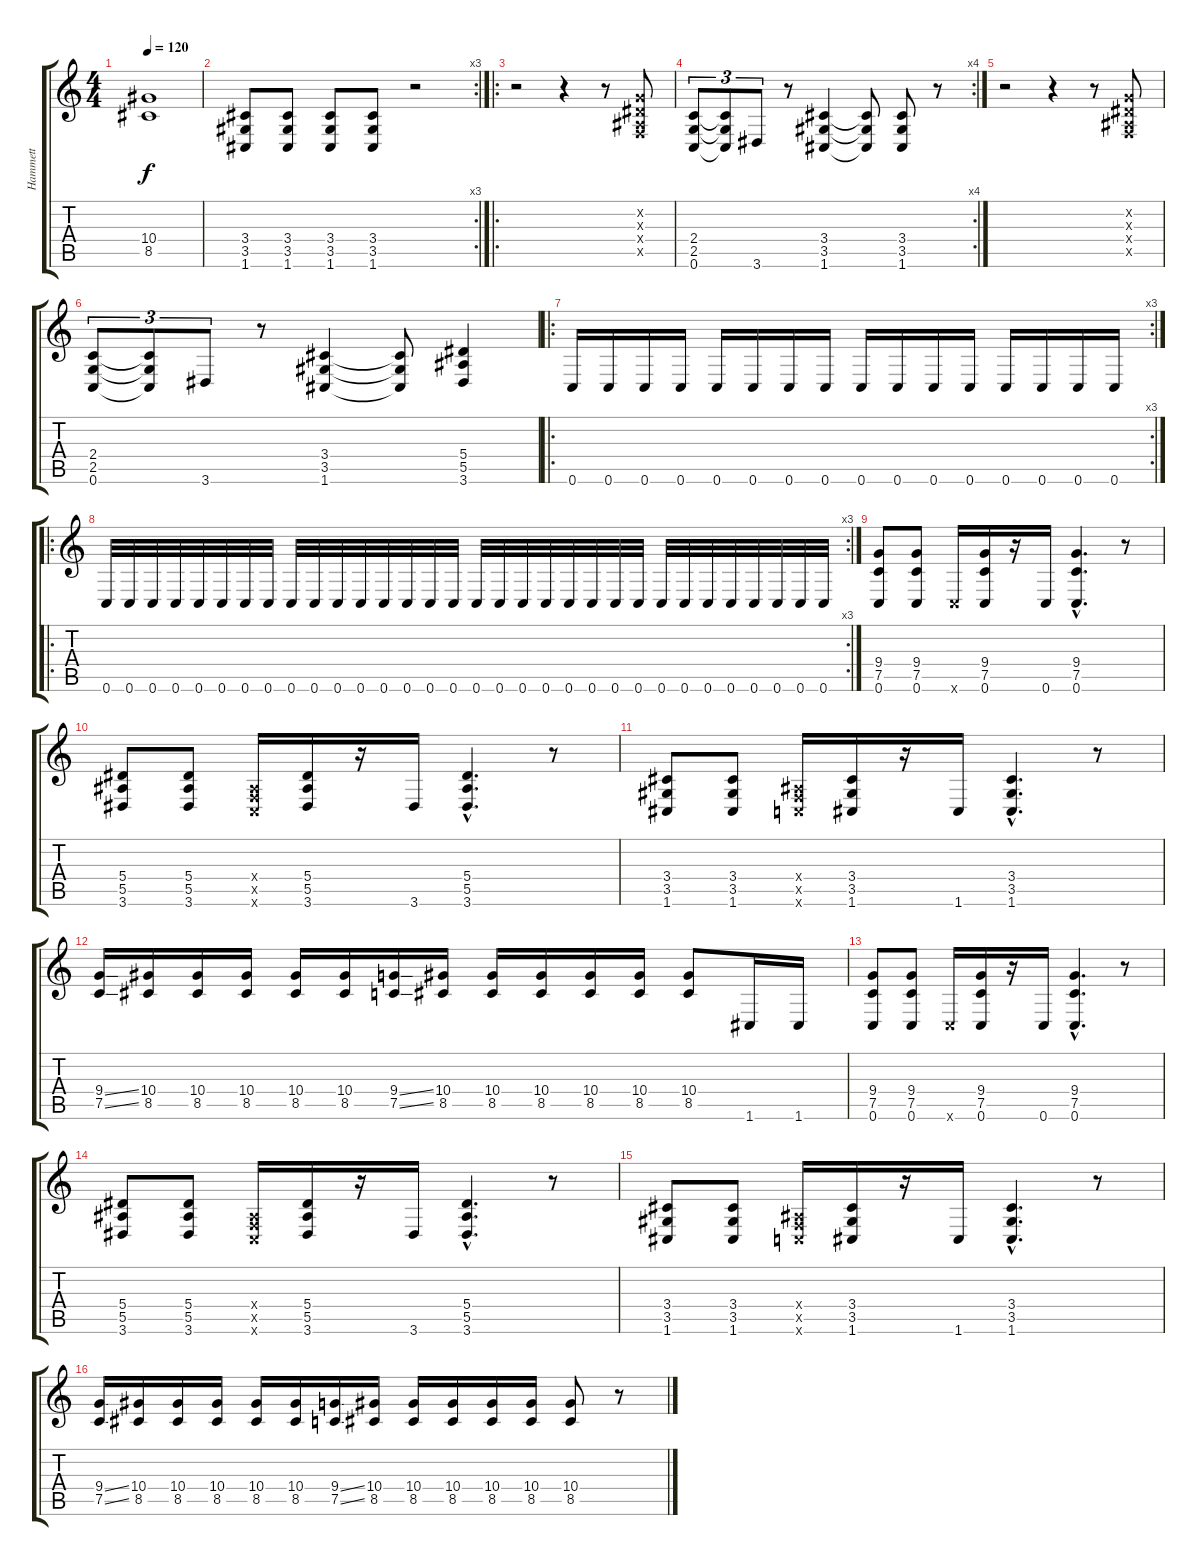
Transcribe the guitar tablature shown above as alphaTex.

\track ("Hammett" "Hammett") {instrument distortionguitar}
\staff {score tabs}
\tuning (C4 G3 Eb3 Bb2 F2 C2) {hide}
\ts (4 4)
\tempo 120
\clef g2
\ks c
(10.4 8.5).1{dy f} |
\rc 3
(3.4 3.5 1.6).8 (3.4 3.5 1.6).8 (3.4 3.5 1.6).8 (3.4 3.5 1.6).8 r.2 |
\ro
r.2 r.4 r.8 (0.2{x} 0.3{x} 0.4{x} 0.5{x}).8 |
\rc 4
(2.4 2.5 0.6).8{tu (3 2)} (2.4{t} 2.5{t} 0.6{t}).8{tu (3 2)} 3.6.8{tu (3 2)} r.8 (3.4 3.5 1.6).4 (3.4{t} 3.5{t} 1.6{t}).8 (3.4 3.5 1.6).8 r.8 |
r.2 r.4 r.8 (0.2{x} 0.3{x} 0.4{x} 0.5{x}).8 |
(2.4 2.5 0.6).8{tu (3 2)} (2.4{t} 2.5{t} 0.6{t}).8{tu (3 2)} 3.6.8{tu (3 2)} r.8 (3.4 3.5 1.6).4 (3.4{t} 3.5{t} 1.6{t}).8 (5.4 5.5 3.6).4 |
\ro
\rc 3
0.6.16 0.6.16 0.6.16 0.6.16 0.6.16 0.6.16 0.6.16 0.6.16 0.6.16 0.6.16 0.6.16 0.6.16 0.6.16 0.6.16 0.6.16 0.6.16 |
\ro
\rc 3
0.6.32 0.6.32 0.6.32 0.6.32 0.6.32 0.6.32 0.6.32 0.6.32 0.6.32 0.6.32 0.6.32 0.6.32 0.6.32 0.6.32 0.6.32 0.6.32 0.6.32 0.6.32 0.6.32 0.6.32 0.6.32 0.6.32 0.6.32 0.6.32 0.6.32 0.6.32 0.6.32 0.6.32 0.6.32 0.6.32 0.6.32 0.6.32 |
(9.4 7.5 0.6).8 (9.4 7.5 0.6).8 0.6{x}.16 (9.4 7.5 0.6).16 r.16 0.6.16 (9.4{hac} 7.5{hac} 0.6{hac}).4{d} r.8 |
(5.4 5.5 3.6).8 (5.4 5.5 3.6).8 (0.4{x} 0.5{x} 0.6{x}).16 (5.4 5.5 3.6).16 r.16 3.6.16 (5.4{hac} 5.5{hac} 3.6{hac}).4{d} r.8 |
(3.4 3.5 1.6).8 (3.4 3.5 1.6).8 (0.4{x} 0.5{x} 0.6{x}).16 (3.4 3.5 1.6).16 r.16 1.6.16 (3.4{hac} 3.5{hac} 1.6{hac}).4{d} r.8 |
(9.4{ss} 7.5{ss}).16 (10.4 8.5).16 (10.4 8.5).16 (10.4 8.5).16 (10.4 8.5).16 (10.4 8.5).16 (9.4{ss} 7.5{ss}).16 (10.4 8.5).16 (10.4 8.5).16 (10.4 8.5).16 (10.4 8.5).16 (10.4 8.5).16 (10.4 8.5).8 1.6.16 1.6.16 |
(9.4 7.5 0.6).8 (9.4 7.5 0.6).8 0.6{x}.16 (9.4 7.5 0.6).16 r.16 0.6.16 (9.4{hac} 7.5{hac} 0.6{hac}).4{d} r.8 |
(5.4 5.5 3.6).8 (5.4 5.5 3.6).8 (0.4{x} 0.5{x} 0.6{x}).16 (5.4 5.5 3.6).16 r.16 3.6.16 (5.4{hac} 5.5{hac} 3.6{hac}).4{d} r.8 |
(3.4 3.5 1.6).8 (3.4 3.5 1.6).8 (0.4{x} 0.5{x} 0.6{x}).16 (3.4 3.5 1.6).16 r.16 1.6.16 (3.4{hac} 3.5{hac} 1.6{hac}).4{d} r.8 |
(9.4{ss} 7.5{ss}).16 (10.4 8.5).16 (10.4 8.5).16 (10.4 8.5).16 (10.4 8.5).16 (10.4 8.5).16 (9.4{ss} 7.5{ss}).16 (10.4 8.5).16 (10.4 8.5).16 (10.4 8.5).16 (10.4 8.5).16 (10.4 8.5).16 (10.4 8.5).8 r.8
